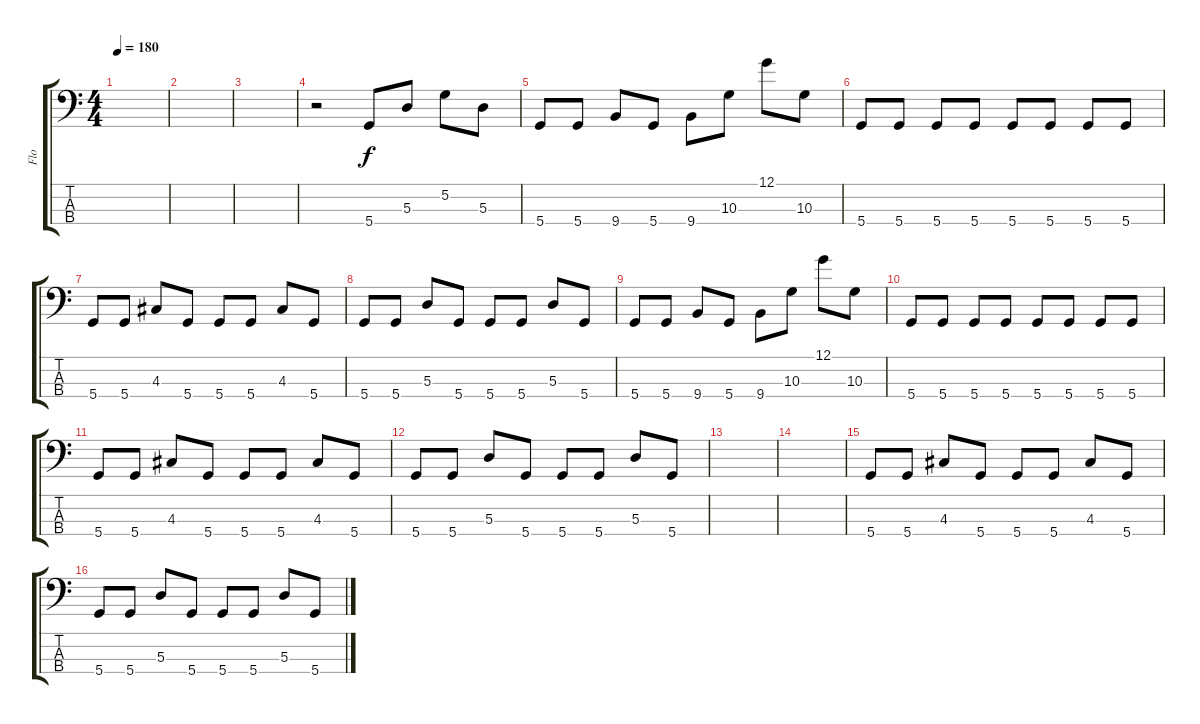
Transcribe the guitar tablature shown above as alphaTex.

\track ("Flo" "Flo") {instrument slapbass2}
\staff {score tabs}
\tuning (G2 D2 A1 D1) {hide}
\ts (4 4)
\tempo 180
\clef f4
\ks c
|
|
|
r.2 5.4.8 5.3.8 5.2.8 5.3.8 |
5.4.8 5.4.8 9.4.8 5.4.8 9.4.8 10.3.8 12.1.8 10.3.8 |
5.4.8 5.4.8 5.4.8 5.4.8 5.4.8 5.4.8 5.4.8 5.4.8 |
5.4.8 5.4.8 4.3.8 5.4.8 5.4.8 5.4.8 4.3.8 5.4.8 |
5.4.8 5.4.8 5.3.8 5.4.8 5.4.8 5.4.8 5.3.8 5.4.8 |
5.4.8 5.4.8 9.4.8 5.4.8 9.4.8 10.3.8 12.1.8 10.3.8 |
5.4.8 5.4.8 5.4.8 5.4.8 5.4.8 5.4.8 5.4.8 5.4.8 |
5.4.8 5.4.8 4.3.8 5.4.8 5.4.8 5.4.8 4.3.8 5.4.8 |
5.4.8 5.4.8 5.3.8 5.4.8 5.4.8 5.4.8 5.3.8 5.4.8 |
|
|
5.4.8 5.4.8 4.3.8 5.4.8 5.4.8 5.4.8 4.3.8 5.4.8 |
5.4.8 5.4.8 5.3.8 5.4.8 5.4.8 5.4.8 5.3.8 5.4.8
